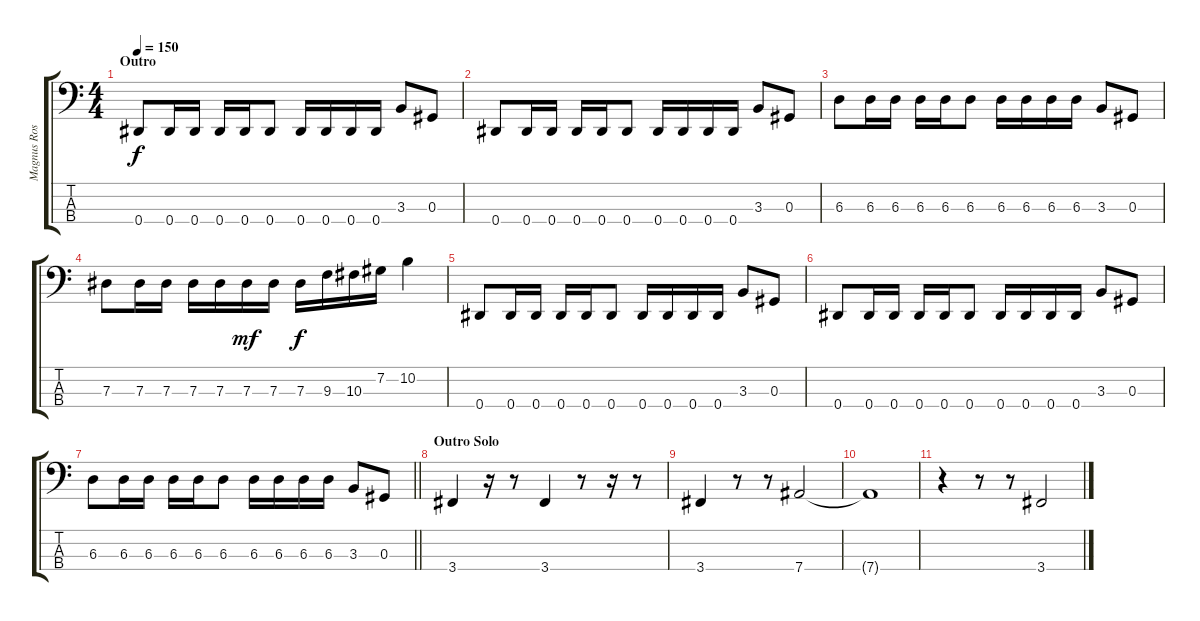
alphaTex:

\track ("Magnus Rosén" "Magnus Ros") {instrument electricbassfinger}
\staff {score tabs}
\tuning (Gb2 Db2 Ab1 Eb1) {hide}
\ts (4 4)
\section ("" "Outro")
\tempo 150
\clef f4
\ks c
0.4.8{dy f} 0.4.16 0.4.16 0.4.16 0.4.16 0.4.8 0.4.16 0.4.16 0.4.16 0.4.16 3.3.8 0.3.8 |
0.4.8 0.4.16 0.4.16 0.4.16 0.4.16 0.4.8 0.4.16 0.4.16 0.4.16 0.4.16 3.3.8 0.3.8 |
6.3.8 6.3.16 6.3.16 6.3.16 6.3.16 6.3.8 6.3.16 6.3.16 6.3.16 6.3.16 3.3.8 0.3.8 |
7.3.8 7.3.16 7.3.16 7.3.16 7.3.16 7.3.16{dy mf} 7.3.16 7.3.16{dy f} 9.3.16 10.3.16 7.2.16 10.2.4 |
0.4.8 0.4.16 0.4.16 0.4.16 0.4.16 0.4.8 0.4.16 0.4.16 0.4.16 0.4.16 3.3.8 0.3.8 |
0.4.8 0.4.16 0.4.16 0.4.16 0.4.16 0.4.8 0.4.16 0.4.16 0.4.16 0.4.16 3.3.8 0.3.8 |
\barLineRight lightlight
6.3.8 6.3.16 6.3.16 6.3.16 6.3.16 6.3.8 6.3.16 6.3.16 6.3.16 6.3.16 3.3.8 0.3.8 |
\section ("" "Outro Solo")
3.4.4 r.16 r.8 3.4.4 r.8 r.16 r.8 |
3.4.4 r.8 r.8 7.4.2 |
7.4{t}.1 |
r.4 r.8 r.8 3.4.2
